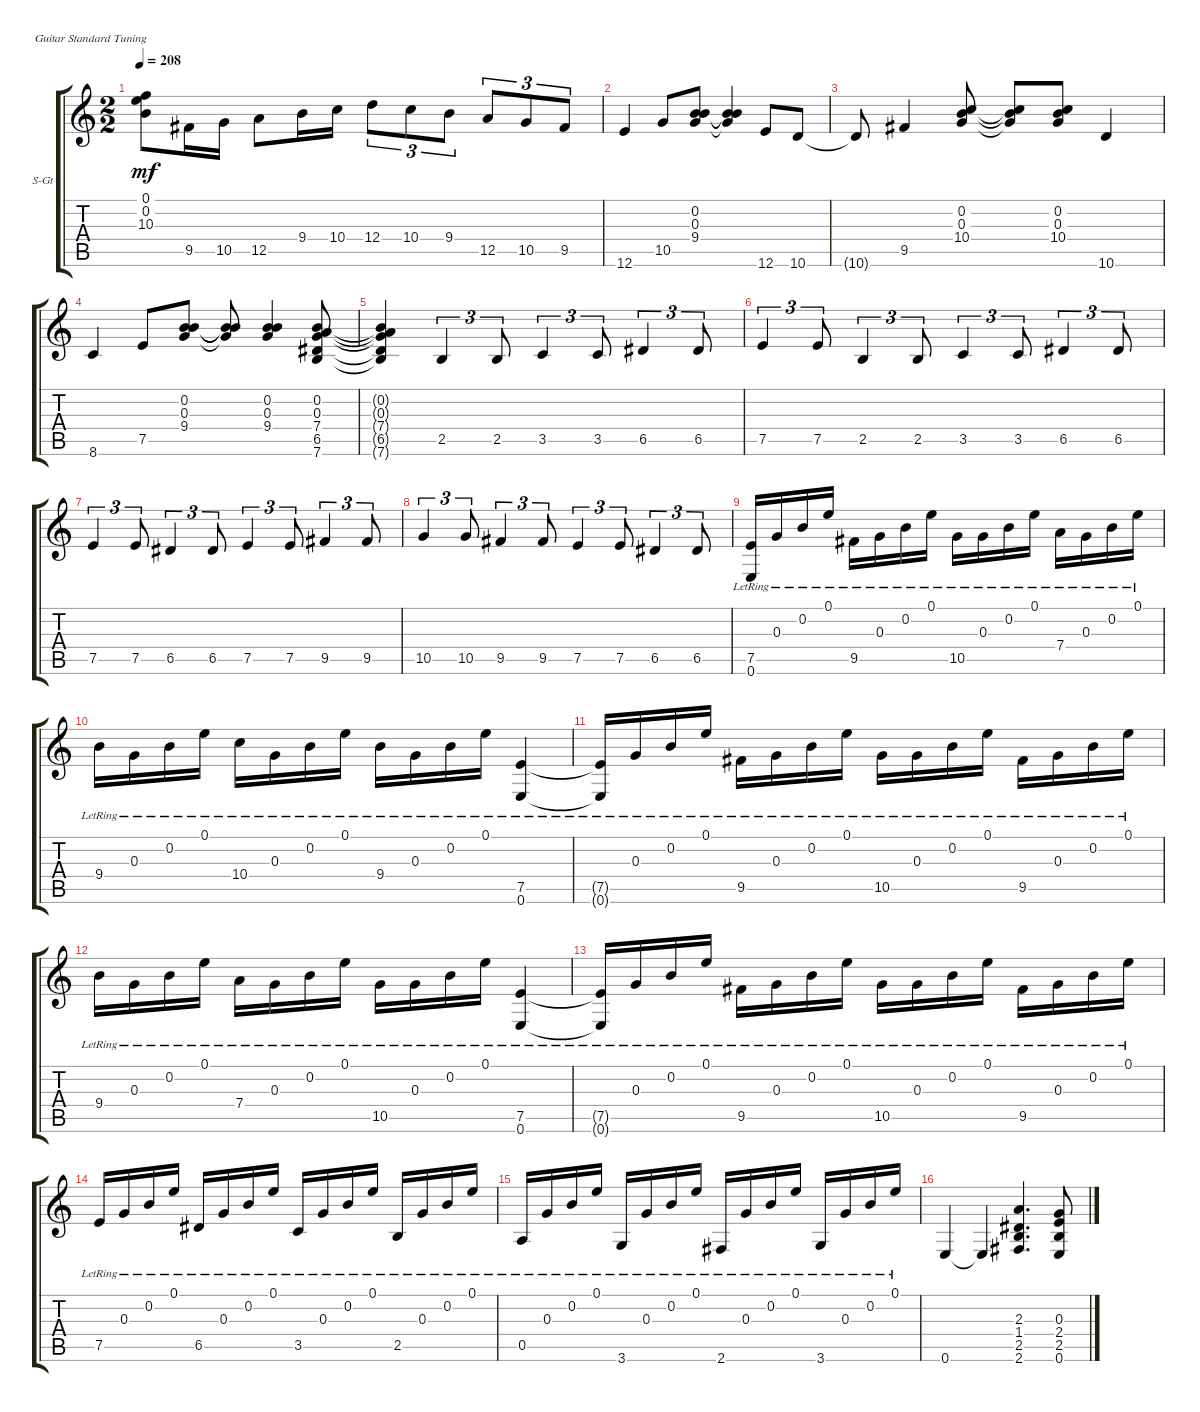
\defaultSystemsLayout 4
\bracketExtendMode groupsimilarinstruments
\firstSystemTrackNameOrientation horizontal
\otherSystemsTrackNameOrientation horizontal
\track ("Steel Guitar" "S-Gt") {instrument acousticguitarsteel}
\staff {score tabs}
\tuning (E4 B3 G3 D3 A2 E2)
\ts (2 2)
\tempo 208
\clef g2
\scale
0.208191
\ks c
(10.3 0.2 0.1).8{dy mf} 9.5.16 10.5.16 12.5.8 9.4.16 10.4.16 12.4.8{tu (3 2)} 10.4.8{tu (3 2)} 9.4.8{tu (3 2)} 12.5.8{tu (3 2)} 10.5.8{tu (3 2)} 9.5.8{tu (3 2)} |
\scale
0.333333 12.6.4 10.5.8 (9.4 0.3 0.2).8 (0.2{t} 0.3{t} 9.4{t}).4 12.6.8 10.6.8 |
\scale
0.333333 10.6{t}.8 9.5.4 (10.4 0.3 0.2).8 (0.2{t} 0.3{t} 10.4{t}).8 (10.4 0.3 0.2).8 10.6.4 |
\scale
0.333333 8.6.4 7.5.8 (9.4 0.3 0.2).8 (0.2{t} 0.3{t} 9.4{t}).8 (9.4 0.3 0.2).4 (7.6 6.5 7.4 0.3 0.2).8 |
\scale
0.333333 (7.6{t} 6.5{t} 7.4{t} 0.3{t} 0.2{t}).4 2.5.4{tu (3 2)} 2.5.8{tu (3 2)} 3.5.4{tu (3 2)} 3.5.8{tu (3 2)} 6.5.4{tu (3 2)} 6.5.8{tu (3 2)} |
\scale
0.333333 7.5.4{tu (3 2)} 7.5.8{tu (3 2)} 2.5.4{tu (3 2)} 2.5.8{tu (3 2)} 3.5.4{tu (3 2)} 3.5.8{tu (3 2)} 6.5.4{tu (3 2)} 6.5.8{tu (3 2)} |
\scale
0.333333 7.5.4{tu (3 2)} 7.5.8{tu (3 2)} 6.5.4{tu (3 2)} 6.5.8{tu (3 2)} 7.5.4{tu (3 2)} 7.5.8{tu (3 2)} 9.5.4{tu (3 2)} 9.5.8{tu (3 2)} |
\scale
0.333333 10.5.4{tu (3 2)} 10.5.8{tu (3 2)} 9.5.4{tu (3 2)} 9.5.8{tu (3 2)} 7.5.4{tu (3 2)} 7.5.8{tu (3 2)} 6.5.4{tu (3 2)} 6.5.8{tu (3 2)} |
\scale
0.333333 (0.6{lr} 7.5{lr}).16 0.3{lr}.16 0.2{lr}.16 0.1{lr}.16 9.5{lr}.16 0.3{lr}.16 0.2{lr}.16 0.1{lr}.16 10.5{lr}.16 0.3{lr}.16 0.2{lr}.16 0.1{lr}.16 7.4{lr}.16 0.3{lr}.16 0.2{lr}.16 0.1{lr}.16 |
\scale
0.333333 9.4{lr}.16 0.3{lr}.16 0.2{lr}.16 0.1{lr}.16 10.4{lr}.16 0.3{lr}.16 0.2{lr}.16 0.1{lr}.16 9.4{lr}.16 0.3{lr}.16 0.2{lr}.16 0.1{lr}.16 (0.6{lr} 7.5{lr}).4 |
\scale
0.333333 (0.6{lr t} 7.5{lr t}).16 0.3{lr}.16 0.2{lr}.16 0.1{lr}.16 9.5{lr}.16 0.3{lr}.16 0.2{lr}.16 0.1{lr}.16 10.5{lr}.16 0.3{lr}.16 0.2{lr}.16 0.1{lr}.16 9.5{lr}.16 0.3{lr}.16 0.2{lr}.16 0.1{lr}.16 |
\scale
0.333333 9.4{lr}.16 0.3{lr}.16 0.2{lr}.16 0.1{lr}.16 7.4{lr}.16 0.3{lr}.16 0.2{lr}.16 0.1{lr}.16 10.5{lr}.16 0.3{lr}.16 0.2{lr}.16 0.1{lr}.16 (0.6{lr} 7.5{lr}).4 |
\scale
0.333333 (0.6{lr t} 7.5{lr t}).16 0.3{lr}.16 0.2{lr}.16 0.1{lr}.16 9.5{lr}.16 0.3{lr}.16 0.2{lr}.16 0.1{lr}.16 10.5{lr}.16 0.3{lr}.16 0.2{lr}.16 0.1{lr}.16 9.5{lr}.16 0.3{lr}.16 0.2{lr}.16 0.1{lr}.16 |
\scale
0.333333 7.5{lr}.16 0.3{lr}.16 0.2{lr}.16 0.1{lr}.16 6.5{lr}.16 0.3{lr}.16 0.2{lr}.16 0.1{lr}.16 3.5{lr}.16 0.3{lr}.16 0.2{lr}.16 0.1{lr}.16 2.5{lr}.16 0.3{lr}.16 0.2{lr}.16 0.1{lr}.16 |
\scale
0.333333 0.5{lr}.16 0.3{lr}.16 0.2{lr}.16 0.1{lr}.16 3.6{lr}.16 0.3{lr}.16 0.2{lr}.16 0.1{lr}.16 2.6{lr}.16 0.3{lr}.16 0.2{lr}.16 0.1{lr}.16 3.6{lr}.16 0.3{lr}.16 0.2{lr}.16 0.1{lr}.16 |
\scale
0.333333 0.6.4 0.6{t}.4 (2.6 2.5 1.4 2.3).4{d} (0.6 2.5 2.4 0.3).8
